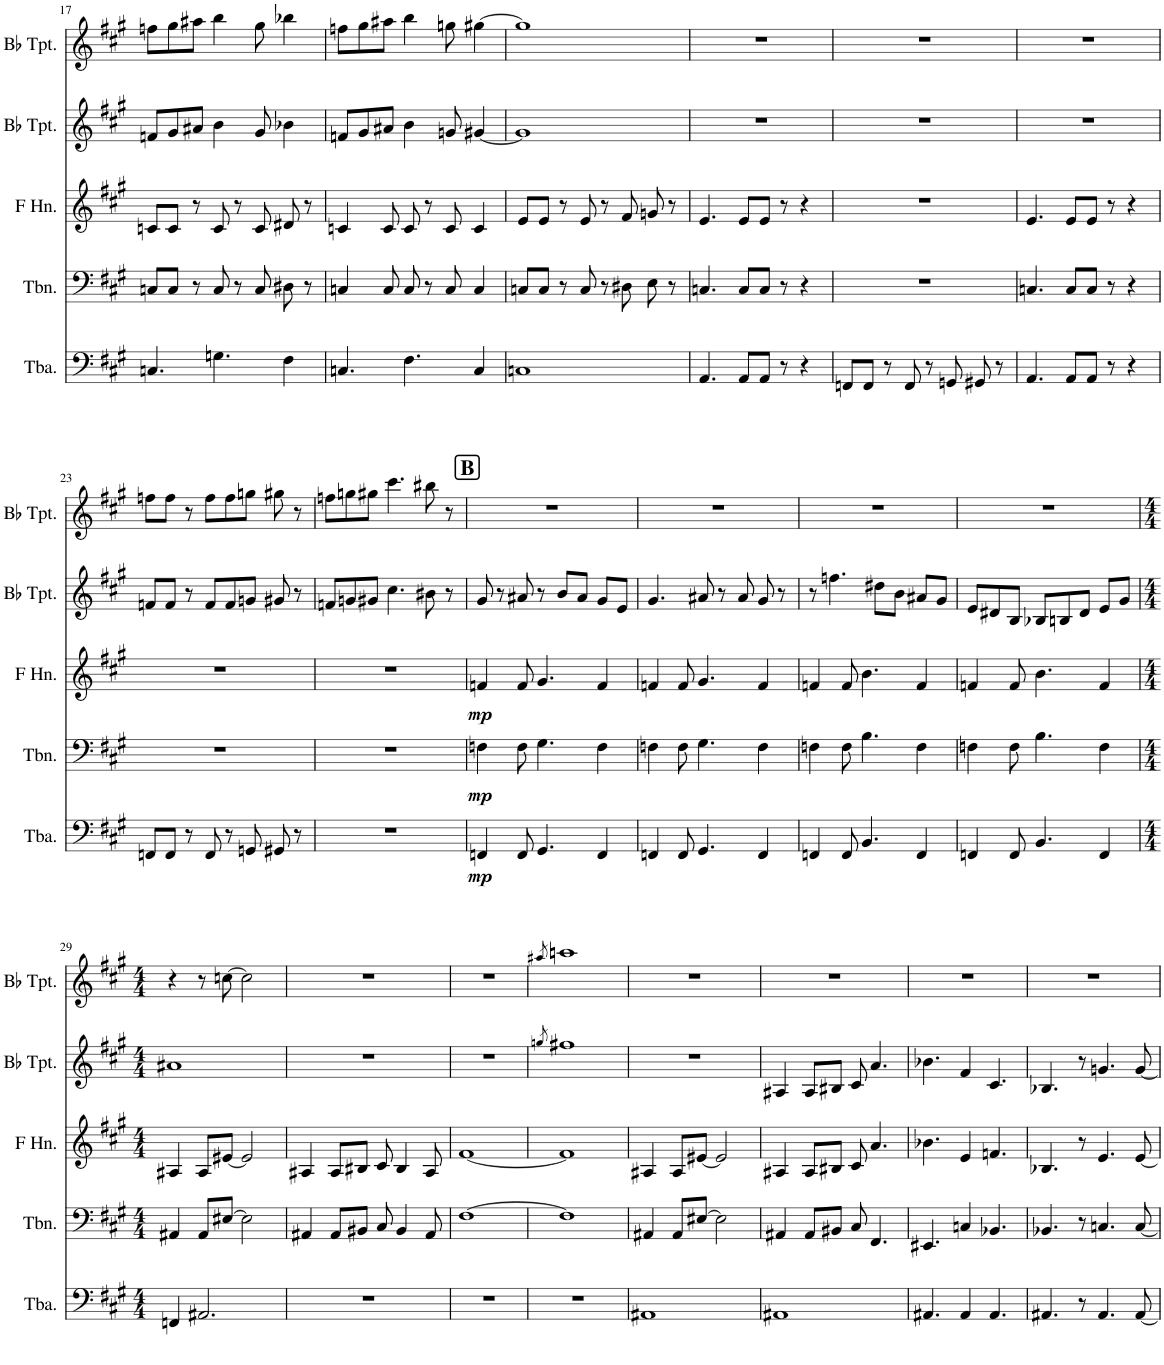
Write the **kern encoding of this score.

**kern	**dynam	**kern	**dynam	**kern	**dynam	**kern	**kern
*part5	*part5	*part4	*part4	*part3	*part3	*part2	*part1
*staff5	*staff5	*staff4	*staff4	*staff3	*staff3	*staff2	*staff1
*I"Tuba	*	*I"Trombone	*	*I"Horn in F	*	*I"Bb Trumpet	*I"Bb Trumpet
*I'Tba.	*	*I'Tbn.	*	*	*	*I'Bb Tpt.	*I'Bb Tpt.
!!LO:PB:g=z
*clefF4	*	*clefF4	*	*clefG2	*	*clefG2	*clefG2
*	*	*	*	*ITrd4c7	*	*ITrd1c2	*ITrd1c2
*k[f#c#g#]	*	*k[f#c#g#]	*	*k[f#c#g#]	*	*k[f#c#g#]	*k[f#c#g#]
*M8/8	*	*M8/8	*	*M8/8	*	*M8/8	*M8/8
=17	=17	=17	=17	=17	=17	=17	=17
4.Cn/	.	8Cn/L	.	8cn/L	.	8fn/L	8ffn\L
.	.	8C/J	.	8c/J	.	8g#/	8gg#\
.	.	8r	.	8r	.	8a#X/J	8aa#X\J
4.Gn\	.	8C/	.	8c/	.	4b\	4bb\
.	.	8r	.	8r	.	.	.
.	.	8C/	.	8c/	.	8g#/	8gg#\
4F#\	.	8D#X\	.	8d#X/	.	4b-X\	4bb-X\
.	.	8r	.	8r	.	.	.
=18	=18	=18	=18	=18	=18	=18	=18
4.Cn/	.	4Cn/	.	4cn/	.	8fn/L	8ffn\L
.	.	.	.	.	.	8g#/	8gg#\
.	.	8C/	.	8c/	.	8a#X/J	8aa#X\J
4.F#\	.	8C/	.	8c/	.	4b\	4bb\
.	.	8r	.	8r	.	.	.
.	.	8C/	.	8c/	.	8gn/	8ggn\
4C/	.	4C/	.	4c/	.	[4g#X/	[4gg#X\
=19	=19	=19	=19	=19	=19	=19	=19
1Cn	.	8Cn/L	.	8e/L	.	1g#]	1gg#]
.	.	8C/J	.	8e/J	.	.	.
.	.	8r	.	8r	.	.	.
.	.	8C/	.	8e/	.	.	.
.	.	8r	.	8r	.	.	.
.	.	8D#X\	.	8f#/	.	.	.
.	.	8E\	.	8gn/	.	.	.
.	.	8r	.	8r	.	.	.
=20	=20	=20	=20	=20	=20	=20	=20
4.AA/	.	4.Cn/	.	4.e/	.	1r	1r
8AA/L	.	8C/L	.	8e/L	.	.	.
8AA/J	.	8C/J	.	8e/J	.	.	.
8r	.	8r	.	8r	.	.	.
4r	.	4r	.	4r	.	.	.
=21	=21	=21	=21	=21	=21	=21	=21
8FFn/L	.	1r	.	1r	.	1r	1r
8FF/J	.	.	.	.	.	.	.
8r	.	.	.	.	.	.	.
8FF/	.	.	.	.	.	.	.
8r	.	.	.	.	.	.	.
8GGn/	.	.	.	.	.	.	.
8GG#X/	.	.	.	.	.	.	.
8r	.	.	.	.	.	.	.
=22	=22	=22	=22	=22	=22	=22	=22
4.AA/	.	4.Cn/	.	4.e/	.	1r	1r
8AA/L	.	8C/L	.	8e/L	.	.	.
8AA/J	.	8C/J	.	8e/J	.	.	.
8r	.	8r	.	8r	.	.	.
4r	.	4r	.	4r	.	.	.
!!LO:LB:g=z
=23	=23	=23	=23	=23	=23	=23	=23
8FFn/L	.	1r	.	1r	.	8fn/L	8ffn\L
8FF/J	.	.	.	.	.	8f/J	8ff\J
8r	.	.	.	.	.	8r	8r
8FF/	.	.	.	.	.	8f/L	8ff\L
8r	.	.	.	.	.	8f/	8ff\
8GGn/	.	.	.	.	.	8gn/J	8ggn\J
8GG#X/	.	.	.	.	.	8g#X/	8gg#X\
8r	.	.	.	.	.	8r	8r
=24	=24	=24	=24	=24	=24	=24	=24
1r	.	1r	.	1r	.	8fn/L	8ffn\L
.	.	.	.	.	.	8gn/	8ggn\
.	.	.	.	.	.	8g#X/J	8gg#X\J
.	.	.	.	.	.	4.cc#\	4.ccc#\
.	.	.	.	.	.	8b#X\	8bb#X\
.	.	.	.	.	.	8r	8r
!!LO:REH:place=s1:a:B:cj:fs=14:t=B
=25	=25	=25	=25	=25	=25	=25	=25
!	!LO:DY:b	!	!LO:DY:b	!	!LO:DY:b	!	!
4FFn/	mp	4Fn\	mp	4fn/	mp	8g#/	1r
.	.	.	.	.	.	8r	.
8FF/	.	8F\	.	8f/	.	8a#X/	.
4.GG#/	.	4.G#\	.	4.g#/	.	8r	.
.	.	.	.	.	.	8b/L	.
.	.	.	.	.	.	8a#/J	.
4FF/	.	4F\	.	4f/	.	8g#/L	.
.	.	.	.	.	.	8e/J	.
=26	=26	=26	=26	=26	=26	=26	=26
4FFn/	.	4Fn\	.	4fn/	.	4.g#/	1r
8FF/	.	8F\	.	8f/	.	.	.
4.GG#/	.	4.G#\	.	4.g#/	.	8a#X/	.
.	.	.	.	.	.	8r	.
.	.	.	.	.	.	8a#/	.
4FF/	.	4F\	.	4f/	.	8g#/	.
.	.	.	.	.	.	8r	.
=27	=27	=27	=27	=27	=27	=27	=27
4FFn/	.	4Fn\	.	4fn/	.	8r	1r
.	.	.	.	.	.	4.ffn\	.
8FF/	.	8F\	.	8f/	.	.	.
4.BB/	.	4.B\	.	4.b\	.	.	.
.	.	.	.	.	.	8dd#X\L	.
.	.	.	.	.	.	8b\J	.
4FF/	.	4F\	.	4f/	.	8a#X/L	.
.	.	.	.	.	.	8g#/J	.
=28	=28	=28	=28	=28	=28	=28	=28
4FFn/	.	4Fn\	.	4fn/	.	8e/L	1r
.	.	.	.	.	.	8d#X/	.
8FF/	.	8F\	.	8f/	.	8B/J	.
4.BB/	.	4.B\	.	4.b\	.	8B-X/L	.
.	.	.	.	.	.	8Bn/	.
.	.	.	.	.	.	8d#/J	.
4FF/	.	4F\	.	4f/	.	8e/L	.
.	.	.	.	.	.	8g#/J	.
!!LO:LB:g=z
=29	=29	=29	=29	=29	=29	=29	=29
*M4/4	*	*M4/4	*	*M4/4	*	*M4/4	*M4/4
4FFn/	.	4AA#X/	.	4A#X/	.	1a#X	4r
2.AA#X/	.	8AA#/L	.	8A#/L	.	.	8r
.	.	[8E#X/J	.	[8e#X/J	.	.	[8ccn\
.	.	2E#\]	.	2e#/]	.	.	2cc\]
=30	=30	=30	=30	=30	=30	=30	=30
1r	.	4AA#X/	.	4A#X/	.	1r	1r
.	.	8AA#/L	.	8A#/L	.	.	.
.	.	8BB#X/J	.	8B#X/J	.	.	.
.	.	8C#/	.	8c#/	.	.	.
.	.	4BB#/	.	4B#/	.	.	.
.	.	8AA#/	.	8A#/	.	.	.
=31	=31	=31	=31	=31	=31	=31	=31
1r	.	[1F#	.	[1f#	.	1r	1r
=32	=32	=32	=32	=32	=32	=32	=32
.	.	.	.	.	.	8qggn/	8qaa#X/
1r	.	1F#]	.	1f#]	.	1ee#X	1aan
=33	=33	=33	=33	=33	=33	=33	=33
1AA#X	.	4AA#X/	.	4A#X/	.	1r	1r
.	.	8AA#/L	.	8A#/L	.	.	.
.	.	[8E#X/J	.	[8e#X/J	.	.	.
.	.	2E#\]	.	2e#/]	.	.	.
=34	=34	=34	=34	=34	=34	=34	=34
1AA#X	.	4AA#X/	.	4A#X/	.	4A#X/	1r
.	.	8AA#/L	.	8A#/L	.	8A#/L	.
.	.	8BB#X/J	.	8B#X/J	.	8B#X/J	.
.	.	8C#/	.	8c#/	.	8c#/	.
.	.	4.FF#/	.	4.a/	.	4.a/	.
=35	=35	=35	=35	=35	=35	=35	=35
4.AA#X/	.	4.EE#X/	.	4.b-X\	.	4.b-X\	1r
4AA#/	.	4Cn/	.	4e/	.	4f#/	.
4.AA#/	.	4.BB-X/	.	4.fn/	.	4.c#/	.
=36	=36	=36	=36	=36	=36	=36	=36
4.AA#X/	.	4.BB-X/	.	4.B-X/	.	4.B-X/	1r
8r	.	8r	.	8r	.	8r	.
4.AA#/	.	4.Cn/	.	4.e/	.	4.gn/	.
[8AA#/	.	[8C/	.	[8e/	.	[8g/	.
=	=	=	=	=	=	=	=
*-	*-	*-	*-	*-	*-	*-	*-
